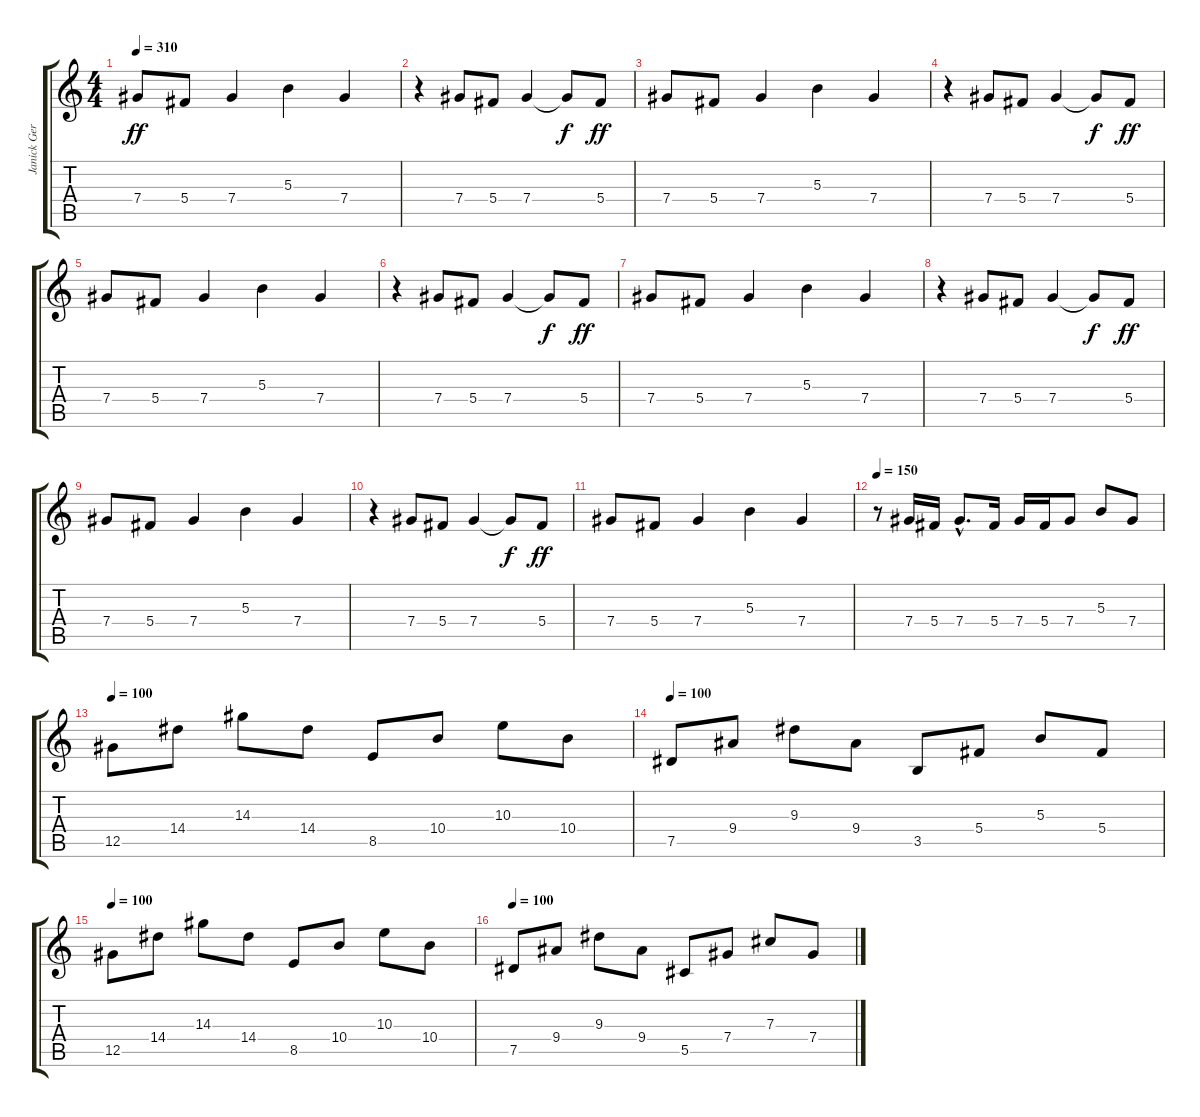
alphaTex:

\track ("Janick Gers" "Janick Ger") {instrument overdrivenguitar}
\staff {score tabs}
\tuning (Eb4 Bb3 Gb3 Db3 Ab2 Eb2) {hide}
\ts (4 4)
\tempo 310
\clef g2
\ks c
7.4.8{dy ff} 5.4.8 7.4.4 5.3.4 7.4.4 |
r.4 7.4.8 5.4.8 7.4.4 7.4{t}.8{dy f} 5.4.8{dy ff} |
7.4.8 5.4.8 7.4.4 5.3.4 7.4.4 |
r.4 7.4.8 5.4.8 7.4.4 7.4{t}.8{dy f} 5.4.8{dy ff} |
7.4.8 5.4.8 7.4.4 5.3.4 7.4.4 |
r.4 7.4.8 5.4.8 7.4.4 7.4{t}.8{dy f} 5.4.8{dy ff} |
7.4.8 5.4.8 7.4.4 5.3.4 7.4.4 |
r.4 7.4.8 5.4.8 7.4.4 7.4{t}.8{dy f} 5.4.8{dy ff} |
7.4.8 5.4.8 7.4.4 5.3.4 7.4.4 |
r.4 7.4.8 5.4.8 7.4.4 7.4{t}.8{dy f} 5.4.8{dy ff} |
7.4.8 5.4.8 7.4.4 5.3.4 7.4.4 |
\tempo 150
r.8 7.4.16 5.4.16 7.4{hac}.8{d} 5.4.16 7.4.16 5.4.16 7.4.8 5.3.8 7.4.8 |
\tempo 100
12.5.8{volume 9} 14.4.8 14.3.8 14.4.8 8.5.8 10.4.8 10.3.8 10.4.8 |
\tempo 100
7.5.8 9.4.8 9.3.8 9.4.8 3.5.8 5.4.8 5.3.8 5.4.8 |
\tempo 100
12.5.8 14.4.8 14.3.8 14.4.8 8.5.8 10.4.8 10.3.8 10.4.8 |
\tempo 100
7.5.8 9.4.8 9.3.8 9.4.8 5.5.8 7.4.8 7.3.8 7.4.8
